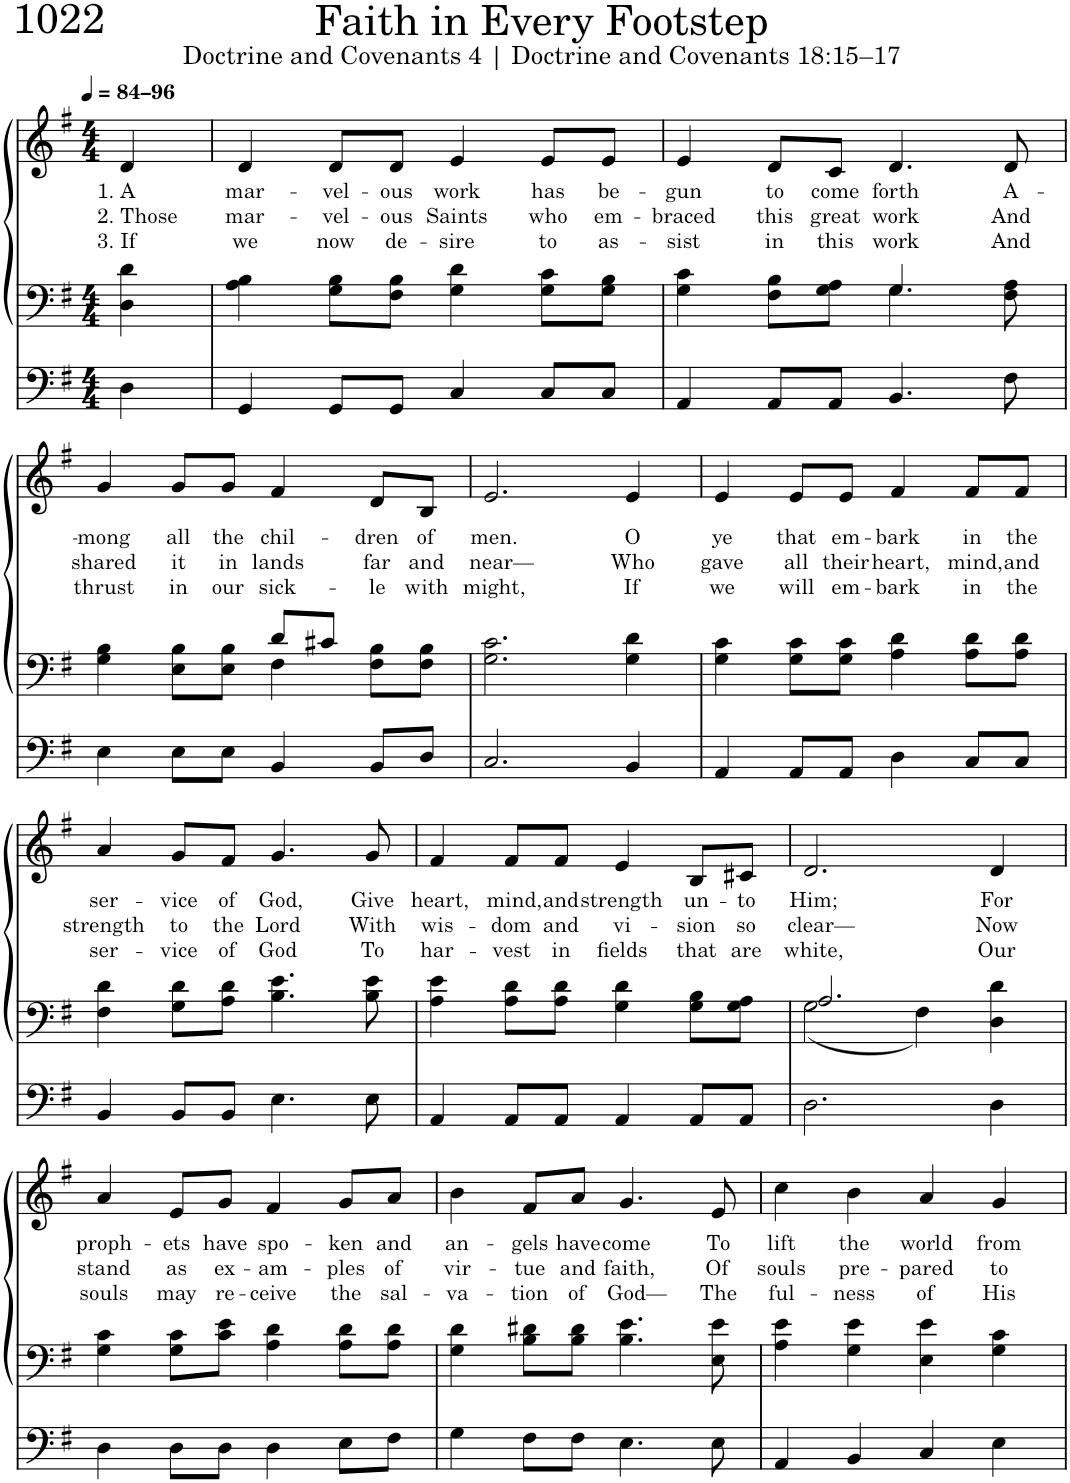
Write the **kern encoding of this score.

**kern	**kern	**kern	**text	**text	**text
*part1	*part1	*part1	*part1	*part1	*part1
*staff3	*staff2	*staff1	*staff1	*staff1	*staff1
*I"Organ	*	*	*	*	*
*I'Org.	*	*	*	*	*
*clefF4	*clefF4	*clefG2	*	*	*
*k[f#]	*k[f#]	*k[f#]	*	*	*
*M4/4	*M4/4	*M4/4	*	*	*
*MM84	*MM84	*MM84	*	*	*
=1	=1	=1	=1	=1	=1
!	!	!LO:TX:a:B:t=–96	!	!	!
!	!	!	!LO:LY:b	!LO:LY:b	!LO:LY:b
4D\	4D\ 4d\	4d/	1. A	2. Those	3. If
=2	=2	=2	=2	=2	=2
!	!	!	!LO:LY:b	!LO:LY:b	!LO:LY:b
4GG/	4A\ 4B\	4d/	mar-	mar-	we
!	!	!	!LO:LY:b	!LO:LY:b	!LO:LY:b
8GG/L	8G\ 8B\L	8d/L	-vel-	-vel-	now
!	!	!	!LO:LY:b	!LO:LY:b	!LO:LY:b
8GG/J	8F#\ 8B\J	8d/J	-ous	-ous	de-
!	!	!	!LO:LY:b	!LO:LY:b	!LO:LY:b
4C/	4G\ 4d\	4e/	work	Saints	-sire
!	!	!	!LO:LY:b	!LO:LY:b	!LO:LY:b
8C/L	8G\ 8c\L	8e/L	has	who	to
!	!	!	!LO:LY:b	!LO:LY:b	!LO:LY:b
8C/J	8G\ 8B\J	8e/J	be-	em-	as-
=3	=3	=3	=3	=3	=3
*	*^	*	*	*	*
!	!	!	!	!LO:LY:b	!LO:LY:b	!LO:LY:b
4AA/	4G\ 4c\	2ryy	4e/	-gun	-braced	-sist
!	!	!	!	!LO:LY:b	!LO:LY:b	!LO:LY:b
8AA/L	8F#\ 8B\L	.	8d/L	to	this	in
!	!	!	!	!LO:LY:b	!LO:LY:b	!LO:LY:b
8AA/J	8G\ 8A\J	.	8c/J	come	great	this
!	!	!	!	!LO:LY:b	!LO:LY:b	!LO:LY:b
4.BB/	4.G/	4.G\	4.d/	forth	work	work
!	!	!	!	!LO:LY:b	!LO:LY:b	!LO:LY:b
8F#\	8F#\ 8A\	8ryy	8d/	A-	And	And
!!LO:LB:g=z
=4	=4	=4	=4	=4	=4	=4
!	!	!	!	!LO:LY:b	!LO:LY:b	!LO:LY:b
4E\	4G\ 4B\	2ryy	4g/	-mong	shared	thrust
!	!	!	!	!LO:LY:b	!LO:LY:b	!LO:LY:b
8E\L	8E\ 8B\L	.	8g/L	all	it	in
!	!	!	!	!LO:LY:b	!LO:LY:b	!LO:LY:b
8E\J	8E\ 8B\J	.	8g/J	the	in	our
!	!	!	!	!LO:LY:b	!LO:LY:b	!LO:LY:b
4BB/	8d/L	4F#\	4f#/	chil-	lands	sick-
.	8c#X/J	.	.	.	.	.
!	!	!	!	!LO:LY:b	!LO:LY:b	!LO:LY:b
8BB/L	8F#\ 8B\L	4ryy	8d/L	-dren	far	-le
!	!	!	!	!LO:LY:b	!LO:LY:b	!LO:LY:b
8D/J	8F#\ 8B\J	.	8B/J	of	and	with
*	*v	*v	*	*	*	*
=5	=5	=5	=5	=5	=5
!	!	!	!LO:LY:b	!LO:LY:b	!LO:LY:b
2.C/	2.G\ 2.c\	2.e/	men.	near—	might,
!	!	!	!LO:LY:b	!LO:LY:b	!LO:LY:b
4BB/	4G\ 4d\	4e/	O	Who	If
=6	=6	=6	=6	=6	=6
!	!	!	!LO:LY:b	!LO:LY:b	!LO:LY:b
4AA/	4G\ 4c\	4e/	ye	gave	we
!	!	!	!LO:LY:b	!LO:LY:b	!LO:LY:b
8AA/L	8G\ 8c\L	8e/L	that	all	will
!	!	!	!LO:LY:b	!LO:LY:b	!LO:LY:b
8AA/J	8G\ 8c\J	8e/J	em-	their	em-
!	!	!	!LO:LY:b	!LO:LY:b	!LO:LY:b
4D\	4A\ 4d\	4f#/	-bark	heart,	-bark
!	!	!	!LO:LY:b	!LO:LY:b	!LO:LY:b
8C/L	8A\ 8d\L	8f#/L	in	mind,	in
!	!	!	!LO:LY:b	!LO:LY:b	!LO:LY:b
8C/J	8A\ 8d\J	8f#/J	the	and	the
!!LO:LB:g=z
=7	=7	=7	=7	=7	=7
!	!	!	!LO:LY:b	!LO:LY:b	!LO:LY:b
4BB/	4F#\ 4d\	4a/	ser-	strength	ser-
!	!	!	!LO:LY:b	!LO:LY:b	!LO:LY:b
8BB/L	8G\ 8d\L	8g/L	-vice	to	-vice
!	!	!	!LO:LY:b	!LO:LY:b	!LO:LY:b
8BB/J	8A\ 8d\J	8f#/J	of	the	of
!	!	!	!LO:LY:b	!LO:LY:b	!LO:LY:b
4.E\	4.B\ 4.e\	4.g/	God,	Lord	God
!	!	!	!LO:LY:b	!LO:LY:b	!LO:LY:b
8E\	8B\ 8e\	8g/	Give	With	To
=8	=8	=8	=8	=8	=8
!	!	!	!LO:LY:b	!LO:LY:b	!LO:LY:b
4AA/	4A\ 4e\	4f#/	heart,	wis-	har-
!	!	!	!LO:LY:b	!LO:LY:b	!LO:LY:b
8AA/L	8A\ 8d\L	8f#/L	mind,	-dom	-vest
!	!	!	!LO:LY:b	!LO:LY:b	!LO:LY:b
8AA/J	8A\ 8d\J	8f#/J	and	and	in
!	!	!	!LO:LY:b	!LO:LY:b	!LO:LY:b
4AA/	4G\ 4d\	4e/	strength	vi-	fields
!	!	!	!LO:LY:b	!LO:LY:b	!LO:LY:b
8AA/L	8G\ 8B\L	8B/L	un-	-sion	that
!	!	!	!LO:LY:b	!LO:LY:b	!LO:LY:b
8AA/J	8G\ 8A\J	8c#X/J	-to	so	are
=9	=9	=9	=9	=9	=9
*	*^	*	*	*	*
!	!	!	!	!LO:LY:b	!LO:LY:b	!LO:LY:b
2.D\	2.A/	2G\	2.d/	Him;	clear—	white,
.	.	4F#\	.	.	.	.
!	!	!	!	!LO:LY:b	!LO:LY:b	!LO:LY:b
4D\	4D\ 4d\	4ryy	4d/	For	Now	Our
!!LO:LB:g=z
=10	=10	=10	=10	=10	=10	=10
!	!	!	!	!LO:LY:b	!LO:LY:b	!LO:LY:b
*	*v	*v	*	*	*	*
4D\	4G\ 4c\	4a/	proph-	stand	souls
!	!	!	!LO:LY:b	!LO:LY:b	!LO:LY:b
8D\L	8G\ 8c\L	8e/L	-ets	as	may
!	!	!	!LO:LY:b	!LO:LY:b	!LO:LY:b
8D\J	8c\ 8e\J	8g/J	have	ex-	re-
!	!	!	!LO:LY:b	!LO:LY:b	!LO:LY:b
4D\	4A\ 4d\	4f#/	spo-	-am-	-ceive
!	!	!	!LO:LY:b	!LO:LY:b	!LO:LY:b
8E\L	8A\ 8d\L	8g/L	-ken	-ples	the
!	!	!	!LO:LY:b	!LO:LY:b	!LO:LY:b
8F#\J	8A\ 8d\J	8a/J	and	of	sal-
=11	=11	=11	=11	=11	=11
!	!	!	!LO:LY:b	!LO:LY:b	!LO:LY:b
4G\	4G\ 4d\	4b\	an-	vir-	-va-
!	!	!	!LO:LY:b	!LO:LY:b	!LO:LY:b
8F#\L	8B\ 8d#X\L	8f#/L	-gels	-tue	-tion
!	!	!	!LO:LY:b	!LO:LY:b	!LO:LY:b
8F#\J	8B\ 8d#\J	8a/J	have	and	of
!	!	!	!LO:LY:b	!LO:LY:b	!LO:LY:b
4.E\	4.B\ 4.e\	4.g/	come	faith,	God—
!	!	!	!LO:LY:b	!LO:LY:b	!LO:LY:b
8E\	8E\ 8e\	8e/	To	Of	The
=12	=12	=12	=12	=12	=12
!	!	!	!LO:LY:b	!LO:LY:b	!LO:LY:b
4AA/	4A\ 4e\	4cc\	lift	souls	ful-
!	!	!	!LO:LY:b	!LO:LY:b	!LO:LY:b
4BB/	4G\ 4e\	4b\	the	pre-	-ness
!	!	!	!LO:LY:b	!LO:LY:b	!LO:LY:b
4C/	4E\ 4e\	4a/	world	-pared	of
!	!	!	!LO:LY:b	!LO:LY:b	!LO:LY:b
4E\	4G\ 4c\	4g/	from	to	His
=	=	=	=	=	=
*-	*-	*-	*-	*-	*-
